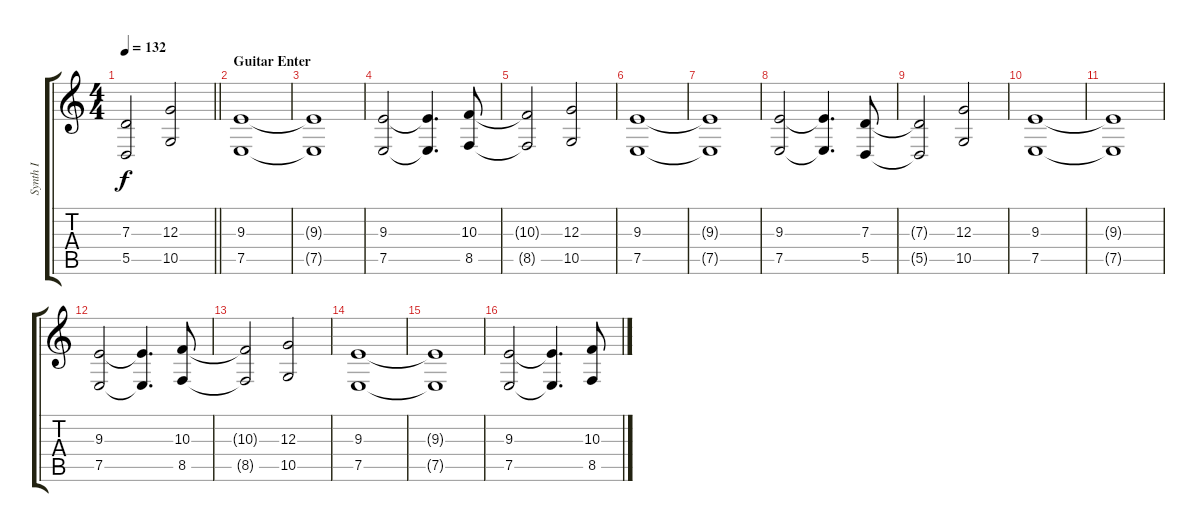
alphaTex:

\track ("Synth I" "Synth I") {instrument synthstrings2}
\staff {score tabs}
\tuning (E4 B3 G3 D3 A2 E2) {hide}
\ts (4 4)
\tempo 132
\clef g2
\barLineRight lightlight
\ks c
(7.3{t} 5.5{t}).2{dy f} (12.3 10.5).2 |
\section ("" "Guitar Enter")
(9.3 7.5).1 |
(9.3{t} 7.5{t}).1 |
(9.3 7.5).2 (9.3{t} 7.5{t}).4{d} (10.3 8.5).8 |
(10.3{t} 8.5{t}).2 (12.3 10.5).2 |
(9.3 7.5).1 |
(9.3{t} 7.5{t}).1 |
(9.3 7.5).2 (9.3{t} 7.5{t}).4{d} (7.3 5.5).8 |
(7.3{t} 5.5{t}).2 (12.3 10.5).2 |
(9.3 7.5).1 |
(9.3{t} 7.5{t}).1 |
(9.3 7.5).2 (9.3{t} 7.5{t}).4{d} (10.3 8.5).8 |
(10.3{t} 8.5{t}).2 (12.3 10.5).2 |
(9.3 7.5).1 |
(9.3{t} 7.5{t}).1 |
(9.3 7.5).2 (9.3{t} 7.5{t}).4{d} (10.3 8.5).8
